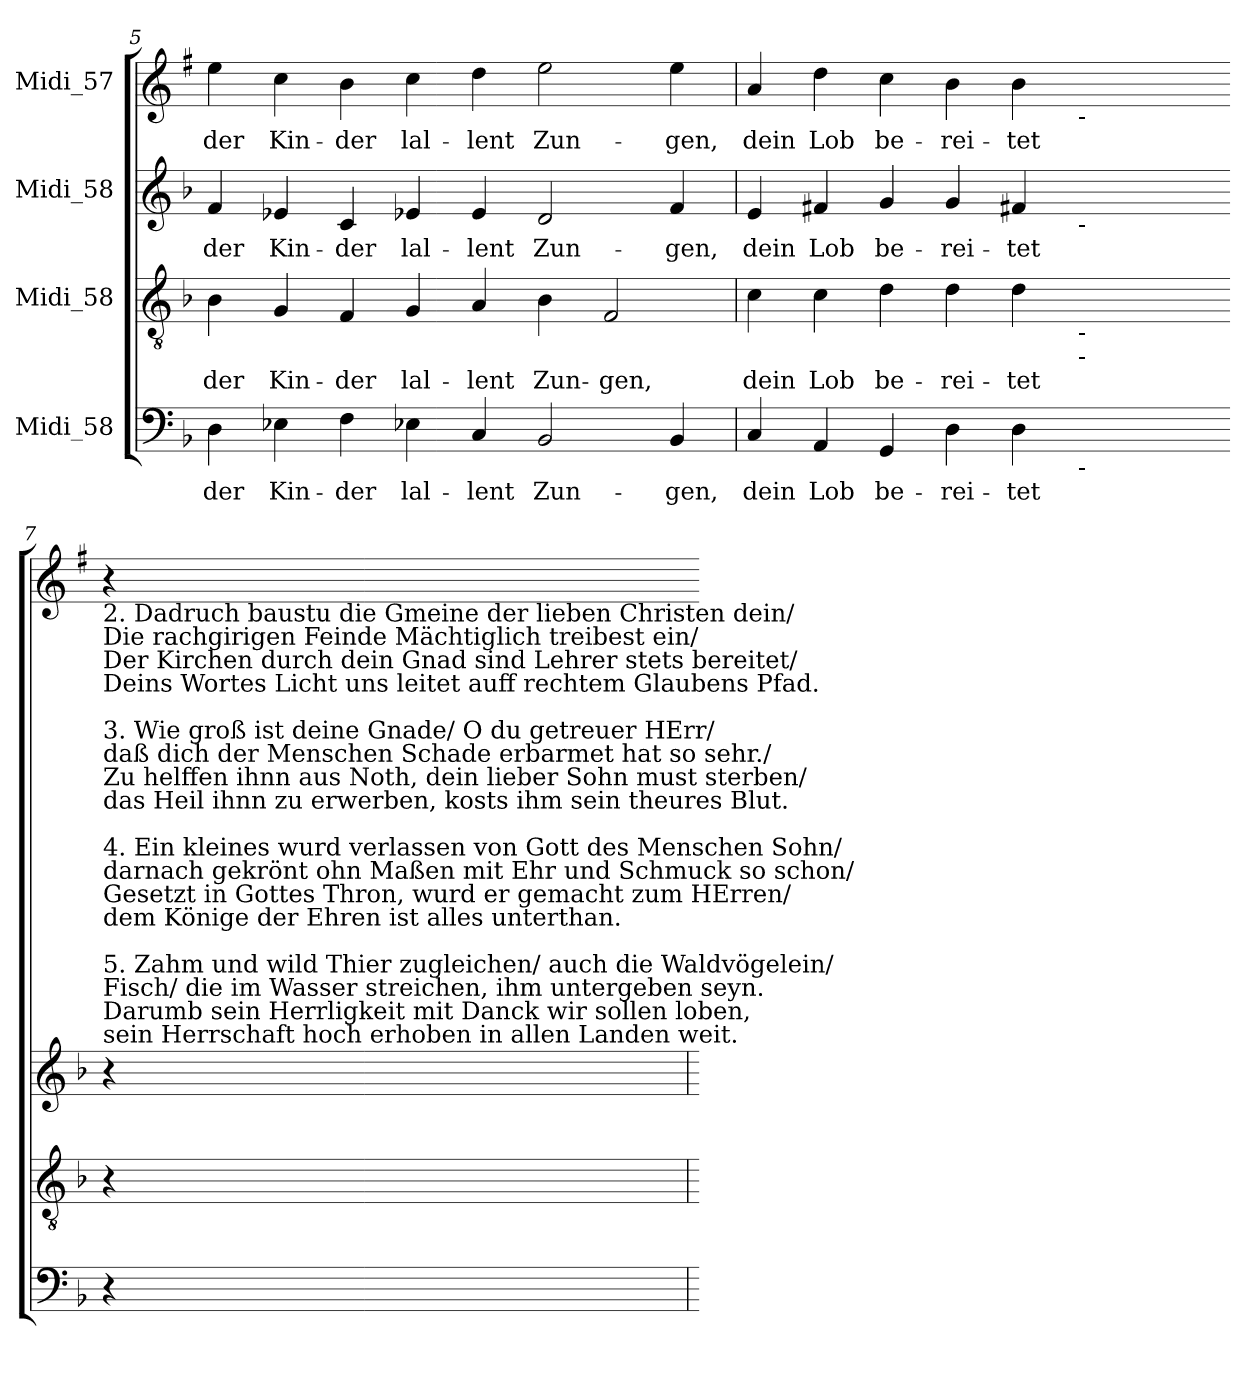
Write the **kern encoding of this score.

**kern	**text	**kern	**text	**kern	**text	**kern	**text
*part4	*part4	*part3	*part3	*part2	*part2	*part1	*part1
*staff4	*staff4	*staff3	*staff3	*staff2	*staff2	*staff1	*staff1
*I"Midi_58	*	*I"Midi_58	*	*I"Midi_58	*	*I"Midi_57	*
!!LO:LB:g=z
*clefF4	*	*clefGv2	*	*clefG2	*	*clefG2	*
*	*	*	*	*	*	*ITrd1c2	*
*k[b-]	*	*k[b-]	*	*k[b-]	*	*k[b-]	*
*F:	*	*F:	*	*F:	*	*F:	*
=5	=5	=5	=5	=5	=5	=5	=5
!	!LO:LY:b	!	!LO:LY:b	!	!LO:LY:b	!	!LO:LY:b
4D	der	4B-	der	4f	der	4dd	der
!	!LO:LY:b	!	!LO:LY:b	!	!LO:LY:b	!	!LO:LY:b
4E-X	Kin-	4G	Kin-	4e-X	Kin-	4b-	Kin-
!	!LO:LY:b	!	!LO:LY:b	!	!LO:LY:b	!	!LO:LY:b
4F	-der	4F	-der	4c	-der	4a	-der
!	!LO:LY:b	!	!LO:LY:b	!	!LO:LY:b	!	!LO:LY:b
4E-X	lal-	4G	lal-	4e-X	lal-	4b-	lal-
!	!LO:LY:b	!	!LO:LY:b	!	!LO:LY:b	!	!LO:LY:b
4C	-lent	4A	-lent	4e-	-lent	4cc	-lent
!	!LO:LY:b	!	!LO:LY:b	!	!LO:LY:b	!	!LO:LY:b
2BB-	Zun-	4B-	Zun-	2d	Zun-	2dd	Zun-
!	!	!	!LO:LY:b	!	!	!	!
.	.	2F	-gen,	.	.	.	.
!	!LO:LY:b	!	!	!	!LO:LY:b	!	!LO:LY:b
4BB-	-gen,	.	.	4f	-gen,	4dd	-gen,
=6	=6	=6	=6	=6	=6	=6	=6
!	!LO:LY:b	!	!LO:LY:b	!	!LO:LY:b	!	!LO:LY:b
4C	dein	4c	dein	4e	dein	4g	dein
!	!LO:LY:b	!	!LO:LY:b	!	!LO:LY:b	!	!LO:LY:b
4AA	Lob	4c	Lob	4f#X	Lob	4cc	Lob
!	!LO:LY:b	!	!LO:LY:b	!	!LO:LY:b	!	!LO:LY:b
4GG	be-	4d	be-	4g	be-	4b-	be-
!	!LO:LY:b	!	!LO:LY:b	!	!LO:LY:b	!	!LO:LY:b
4D	-rei-	4d	-rei-	4g	-rei-	4a	-rei-
!	!LO:LY:b	!	!LO:LY:b	!	!LO:LY:b	!	!LO:LY:b
4D	-tet	4d	-tet	4f#X	-tet	4a	-tet
!	!	!	!	!	!	!LO:TX:b:t=-	!
!	!	!	!	!LO:TX:b:t=-	!	!	!
!	!	!LO:TX:b:t=-	!	!	!	!	!
!	!	!LO:TX:b:t=-	!	!	!	!	!
!LO:TX:b:t=-	!	!	!	!	!	!	!
!	!LO:LY:b	!	!LO:LY:b	!	!LO:LY:b	!	!LO:LY:b
1GGyy	ist.	1dyy	ist.	1gyy	ist.	1gyy	ist.
!!LO:LB:g=z
=7-	=7-	=7-	=7-	=7-	=7-	=7-	=7-
!	!	!	!	!	!	!LO:TX:b:t=2. Dadruch baustu die Gmeine der lieben Christen dein/\nDie rachgirigen Feinde Mächtiglich treibest ein/\nDer Kirchen durch dein Gnad sind Lehrer stets bereitet/\nDeins Wortes Licht uns leitet auff rechtem Glaubens Pfad.\n\n3. Wie groß ist deine Gnade/ O du getreuer HErr/\ndaß dich der Menschen Schade erbarmet hat so sehr./\nZu helffen ihnn aus Noth, dein lieber Sohn must sterben/\ndas Heil ihnn zu erwerben, kosts ihm sein theures Blut.\n\n4. Ein kleines wurd verlassen von Gott des Menschen Sohn/\ndarnach gekrönt ohn Maßen mit Ehr und Schmuck so schon/\nGesetzt in Gottes Thron, wurd er gemacht zum HErren/\ndem Könige der Ehren ist alles unterthan.\n\n5. Zahm und wild Thier zugleichen/ auch die Waldvögelein/\nFisch/ die im Wasser streichen, ihm untergeben seyn.\nDarumb sein Herrligkeit mit Danck wir sollen loben,\nsein Herrschaft hoch erhoben in allen Landen weit.	!
4r	.	4r	.	4r	.	4r	.
=	=-	=	=-	=	=-	=-	=-
*-	*-	*-	*-	*-	*-	*-	*-
